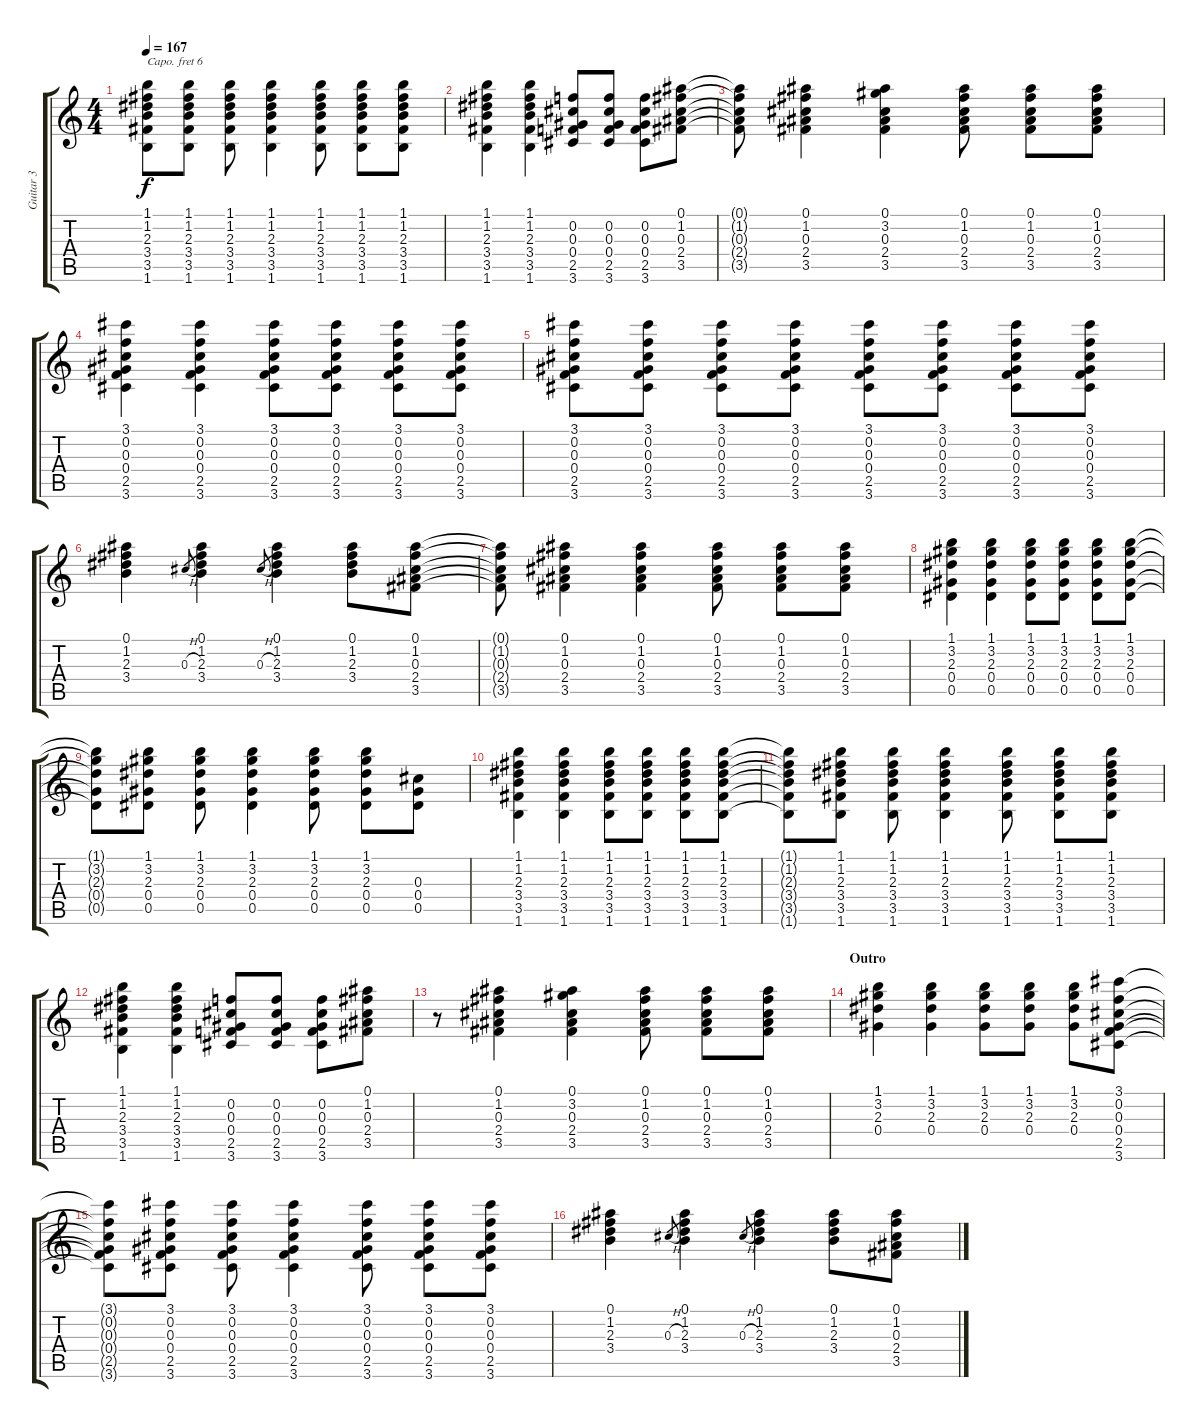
\track ("Guitar 3" "Guitar 3") {instrument overdrivenguitar}
\staff {score tabs}
\capo 6
\tuning (E4 B3 G3 D3 A2 E2) {hide}
\ts (4 4)
\tempo 167
\clef g2
\ks c
(1.1{t} 1.2{t} 2.3{t} 3.4{t} 3.5{t} 1.6{t}).8{dy f} (1.1 1.2 2.3 3.4 3.5 1.6).8 (1.1 1.2 2.3 3.4 3.5 1.6).8 (1.1 1.2 2.3 3.4 3.5 1.6).4 (1.1 1.2 2.3 3.4 3.5 1.6).8 (1.1 1.2 2.3 3.4 3.5 1.6).8 (1.1 1.2 2.3 3.4 3.5 1.6).8 |
(1.1 1.2 2.3 3.4 3.5 1.6).4 (1.1 1.2 2.3 3.4 3.5 1.6).4 (0.2 0.3 0.4 2.5 3.6).8 (0.2 0.3 0.4 2.5 3.6).8 (0.2 0.3 0.4 2.5 3.6).8 (0.1 1.2 0.3 2.4 3.5).8 |
(0.1{t} 1.2{t} 0.3{t} 2.4{t} 3.5{t}).8 (0.1 1.2 0.3 2.4 3.5).4{volume 13} (0.1 3.2 0.3 2.4 3.5).4{volume 12} (0.1 1.2 0.3 2.4 3.5).8{volume 11} (0.1 1.2 0.3 2.4 3.5).8{volume 10} (0.1 1.2 0.3 2.4 3.5).8{volume 9} |
(3.1 0.2 0.3 0.4 2.5 3.6).4 (3.1 0.2 0.3 0.4 2.5 3.6).4 (3.1 0.2 0.3 0.4 2.5 3.6).8 (3.1 0.2 0.3 0.4 2.5 3.6).8 (3.1 0.2 0.3 0.4 2.5 3.6).8 (3.1 0.2 0.3 0.4 2.5 3.6).8 |
(3.1 0.2 0.3 0.4 2.5 3.6).8 (3.1 0.2 0.3 0.4 2.5 3.6).8 (3.1 0.2 0.3 0.4 2.5 3.6).8 (3.1 0.2 0.3 0.4 2.5 3.6).8 (3.1 0.2 0.3 0.4 2.5 3.6).8 (3.1 0.2 0.3 0.4 2.5 3.6).8 (3.1 0.2 0.3 0.4 2.5 3.6).8 (3.1 0.2 0.3 0.4 2.5 3.6).8 |
(0.1 1.2 2.3 3.4).4 0.3{h}.8{gr} (0.1 1.2 2.3 3.4).4 0.3{h}.8{gr} (0.1 1.2 2.3 3.4).4 (0.1 1.2 2.3 3.4).8 (0.1 1.2 0.3 2.4 3.5).8 |
(0.1{t} 1.2{t} 0.3{t} 2.4{t} 3.5{t}).8 (0.1 1.2 0.3 2.4 3.5).4 (0.1 1.2 0.3 2.4 3.5).4 (0.1 1.2 0.3 2.4 3.5).8 (0.1 1.2 0.3 2.4 3.5).8 (0.1 1.2 0.3 2.4 3.5).8 |
(1.1 3.2 2.3 0.4 0.5).4 (1.1 3.2 2.3 0.4 0.5).4 (1.1 3.2 2.3 0.4 0.5).8 (1.1 3.2 2.3 0.4 0.5).8 (1.1 3.2 2.3 0.4 0.5).8 (1.1 3.2 2.3 0.4 0.5).8 |
(1.1{t} 3.2{t} 2.3{t} 0.4{t} 0.5{t}).8 (1.1 3.2 2.3 0.4 0.5).8 (1.1 3.2 2.3 0.4 0.5).8 (1.1 3.2 2.3 0.4 0.5).4 (1.1 3.2 2.3 0.4 0.5).8 (1.1 3.2 2.3 0.4 0.5).8 (0.3 0.4 0.5).8 |
(1.1 1.2 2.3 3.4 3.5 1.6).4 (1.1 1.2 2.3 3.4 3.5 1.6).4 (1.1 1.2 2.3 3.4 3.5 1.6).8 (1.1 1.2 2.3 3.4 3.5 1.6).8 (1.1 1.2 2.3 3.4 3.5 1.6).8 (1.1 1.2 2.3 3.4 3.5 1.6).8 |
(1.1{t} 1.2{t} 2.3{t} 3.4{t} 3.5{t} 1.6{t}).8 (1.1 1.2 2.3 3.4 3.5 1.6).8 (1.1 1.2 2.3 3.4 3.5 1.6).8 (1.1 1.2 2.3 3.4 3.5 1.6).4 (1.1 1.2 2.3 3.4 3.5 1.6).8 (1.1 1.2 2.3 3.4 3.5 1.6).8 (1.1 1.2 2.3 3.4 3.5 1.6).8 |
(1.1 1.2 2.3 3.4 3.5 1.6).4 (1.1 1.2 2.3 3.4 3.5 1.6).4 (0.2 0.3 0.4 2.5 3.6).8 (0.2 0.3 0.4 2.5 3.6).8 (0.2 0.3 0.4 2.5 3.6).8 (0.1 1.2 0.3 2.4 3.5).8 |
r.8 (0.1 1.2 0.3 2.4 3.5).4{volume 4} (0.1 3.2 0.3 2.4 3.5).4{volume 5} (0.1 1.2 0.3 2.4 3.5).8{volume 6} (0.1 1.2 0.3 2.4 3.5).8{volume 7} (0.1 1.2 0.3 2.4 3.5).8{volume 8} |
\section ("" "Outro")
(1.1 3.2 2.3 0.4).4 (1.1 3.2 2.3 0.4).4 (1.1 3.2 2.3 0.4).8 (1.1 3.2 2.3 0.4).8 (1.1 3.2 2.3 0.4).8 (3.1 0.2 0.3 0.4 2.5 3.6).8 |
(3.1{t} 0.2{t} 0.3{t} 0.4{t} 2.5{t} 3.6{t}).8 (3.1 0.2 0.3 0.4 2.5 3.6).8 (3.1 0.2 0.3 0.4 2.5 3.6).8 (3.1 0.2 0.3 0.4 2.5 3.6).4 (3.1 0.2 0.3 0.4 2.5 3.6).8 (3.1 0.2 0.3 0.4 2.5 3.6).8 (3.1 0.2 0.3 0.4 2.5 3.6).8 |
(0.1 1.2 2.3 3.4).4 0.3{h}.8{gr} (0.1 1.2 2.3 3.4).4 0.3{h}.8{gr} (0.1 1.2 2.3 3.4).4 (0.1 1.2 2.3 3.4).8 (0.1 1.2 0.3 2.4 3.5).8
